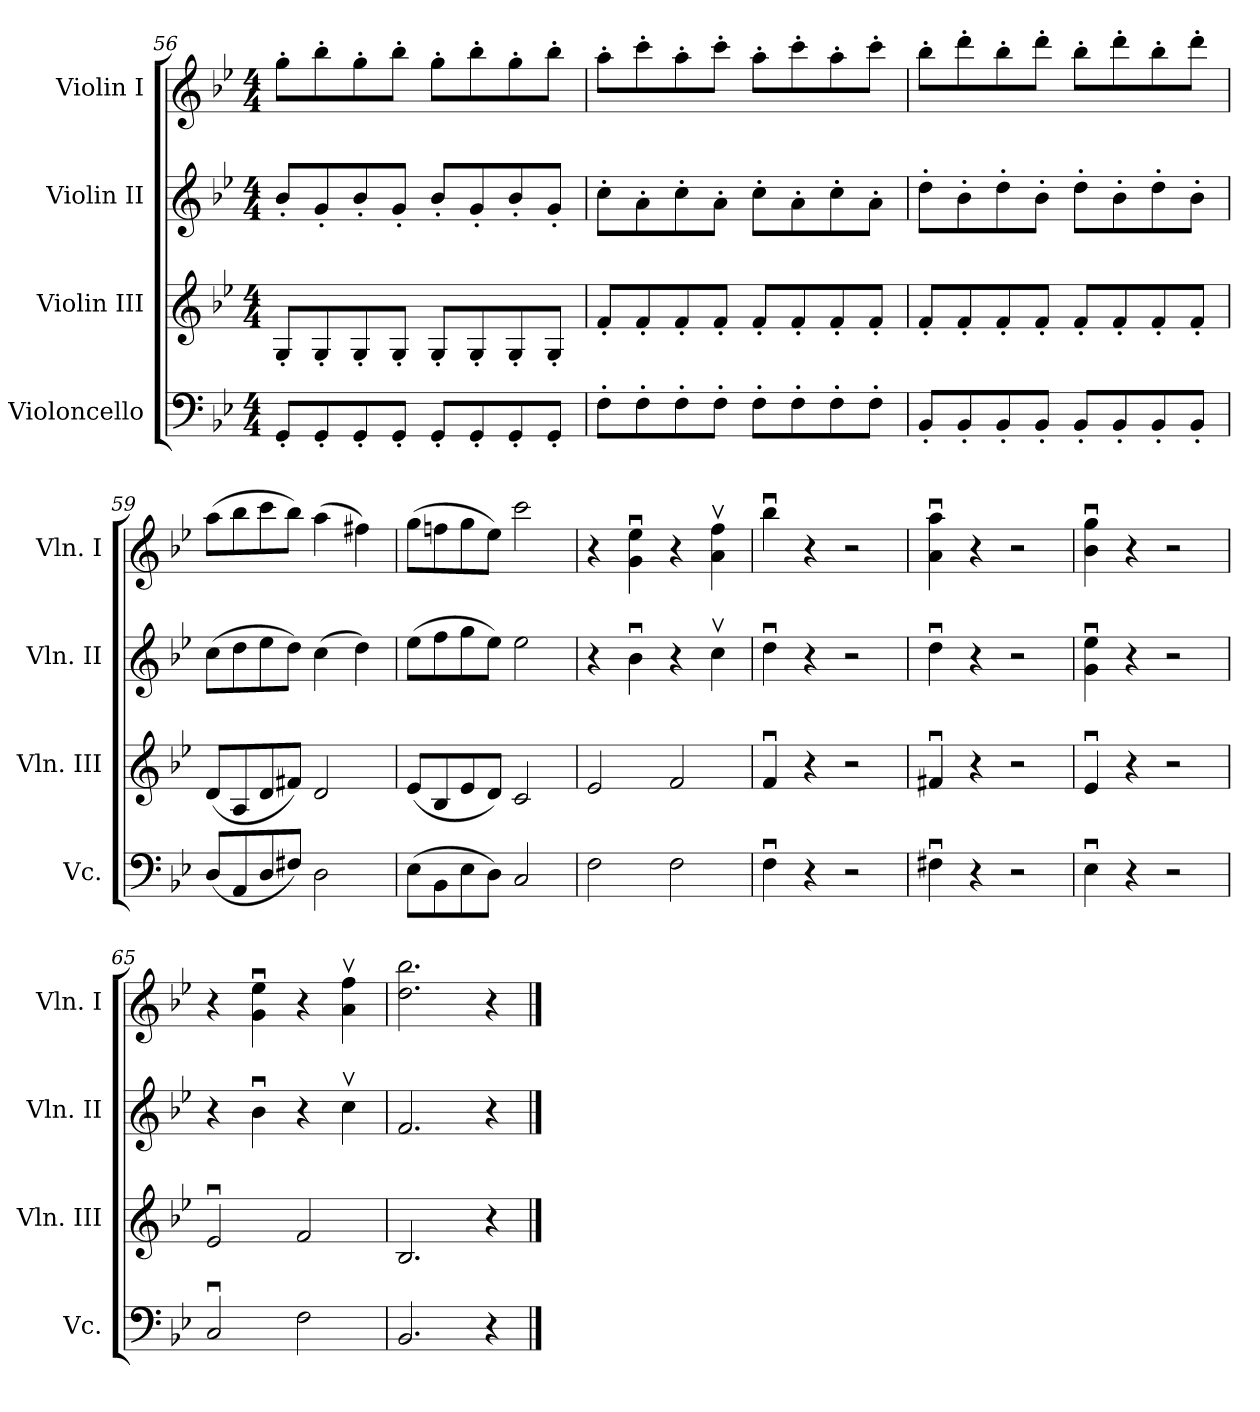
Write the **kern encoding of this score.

**kern	**kern	**kern	**kern
*part4	*part3	*part2	*part1
*staff4	*staff3	*staff2	*staff1
*I"Violoncello	*I"Violin III	*I"Violin II	*I"Violin I
*I'Vc.	*I'Vln. III	*I'Vln. II	*I'Vln. I
*clefF4	*clefG2	*clefG2	*clefG2
*k[b-e-]	*k[b-e-]	*k[b-e-]	*k[b-e-]
*B-:	*B-:	*B-:	*B-:
*M4/4	*M4/4	*M4/4	*M4/4
=56	=56	=56	=56
8GG'i/L	8G'i/L	8b-'i/L	8gg'i\L
8GG'i/	8G'i/	8g'i/	8bb-'i\
8GG'i/	8G'i/	8b-'i/	8gg'i\
8GG'i/J	8G'i/J	8g'i/J	8bb-'i\J
8GG'i/L	8G'i/L	8b-'i/L	8gg'i\L
8GG'i/	8G'i/	8g'i/	8bb-'i\
8GG'i/	8G'i/	8b-'i/	8gg'i\
8GG'i/J	8G'i/J	8g'i/J	8bb-'i\J
=57	=57	=57	=57
8F'i\L	8f'i/L	8cc'i\L	8aa'i\L
8F'i\	8f'i/	8a'i\	8ccc'i\
8F'i\	8f'i/	8cc'i\	8aa'i\
8F'i\J	8f'i/J	8a'i\J	8ccc'i\J
8F'i\L	8f'i/L	8cc'i\L	8aa'i\L
8F'i\	8f'i/	8a'i\	8ccc'i\
8F'i\	8f'i/	8cc'i\	8aa'i\
8F'i\J	8f'i/J	8a'i\J	8ccc'i\J
!!LO:LB:g=z
=58	=58	=58	=58
8BB-'i/L	8f'i/L	8dd'i\L	8bb-'i\L
8BB-'i/	8f'i/	8b-'i\	8ddd'i\
8BB-'i/	8f'i/	8dd'i\	8bb-'i\
8BB-'i/J	8f'i/J	8b-'i\J	8ddd'i\J
8BB-'i/L	8f'i/L	8dd'i\L	8bb-'i\L
8BB-'i/	8f'i/	8b-'i\	8ddd'i\
8BB-'i/	8f'i/	8dd'i\	8bb-'i\
8BB-'i/J	8f'i/J	8b-'i\J	8ddd'i\J
=59	=59	=59	=59
(8Di/L	(8di/L	(8cci\L	(8aai\L
8AAi/	8Ai/	8ddi\	8bb-i\
8Di/	8di/	8ee-i\	8ccci\
8F#Xi/J)	8f#Xi/J)	8ddi\J)	8bb-i\J)
2Di\	2di/	(4cci\	(4aai\
.	.	4ddi\)	4ff#Xi\)
=60	=60	=60	=60
(8E-i\L	(8e-i/L	(8ee-i\L	(8ggi\L
8BB-i\	8B-i/	8ffi\	8ffni\
8E-i\	8e-i/	8ggi\	8ggi\
8Di\J)	8di/J)	8ee-i\J)	8ee-i\J)
2Ci/	2ci/	2ee-i\	2ccci\
=61	=61	=61	=61
2Fi\	2e-i/	4r	4r
.	.	4b-ui\	4gi\u 4ee-iu
2Fi\	2fi/	4r	4r
.	.	4ccvi\	4ai\v 4ffiv
!!LO:LB:g=z
=62	=62	=62	=62
4Fui\	4fui/	4ddui\	4bb-ui\
4r	4r	4r	4r
2r	2r	2r	2r
=63	=63	=63	=63
4F#Xui\	4f#Xui/	4ddui\	4ai\u 4aaiu
4r	4r	4r	4r
2r	2r	2r	2r
=64	=64	=64	=64
4E-ui\	4e-ui/	4gi\u 4ee-iu	4b-i\u 4ggiu
4r	4r	4r	4r
2r	2r	2r	2r
=65	=65	=65	=65
2Cui/	2e-ui/	4r	4r
.	.	4b-ui\	4gi\u 4ee-iu
2Fi\	2fi/	4r	4r
.	.	4ccvi\	4ai\v 4ffiv
=66	=66	=66	=66
2.BB-i/	2.B-i/	2.fi/	2.ddi\ 2.bb-i
4r	4r	4r	4r
==	==	==	==
*-	*-	*-	*-
